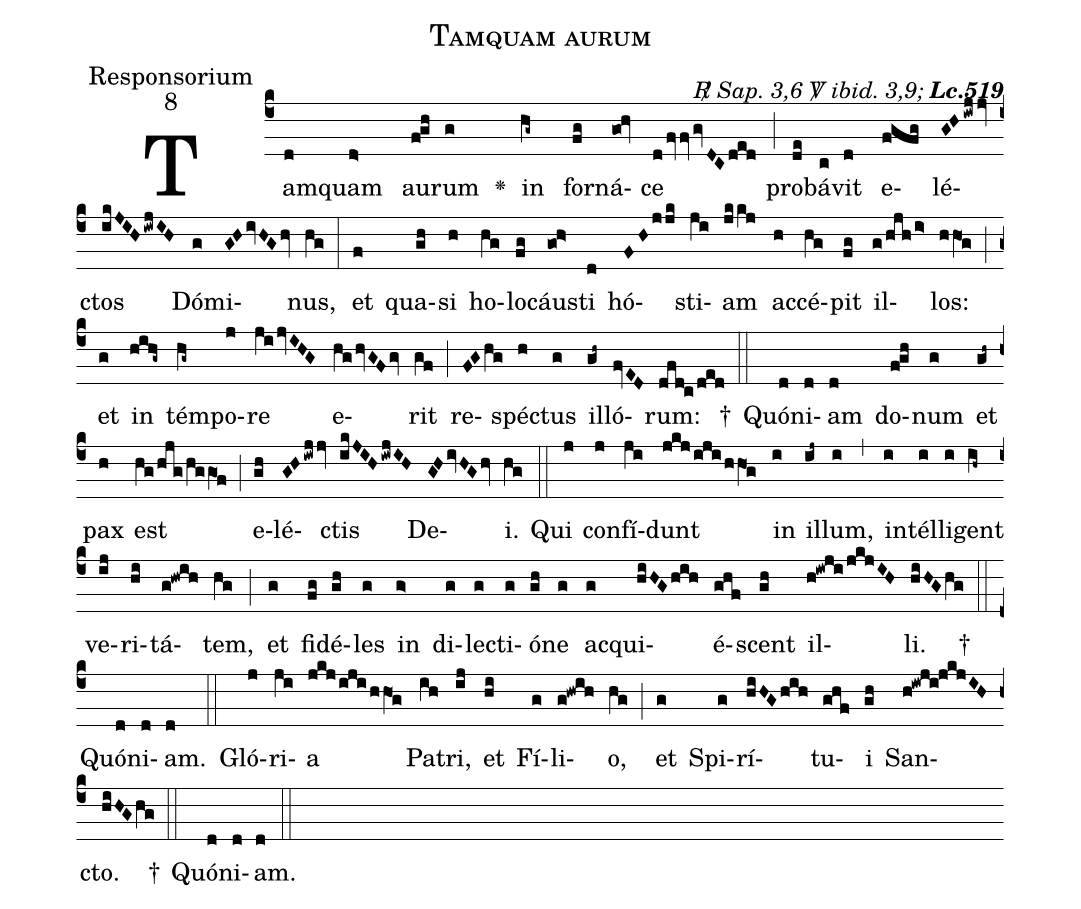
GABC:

name:Tamquam aurum;
office-part:Responsorium;
mode:8;
commentary:{\itshape\mdseries \Rbar\  Sap.\ 3,6 \Vbar\  ibid.\ 3,9;\/} {\bfseries Lc.519};
%%
(c4) Tam(d)quam(d>) au(fgh)rum(g) <v>\greheightstar</v>() in(hg~) for(fg)ná(go0!hv)ce(dfvfvgvDCded) (;) pro(de)bá(c)vit(d) e(fgfg)lé(GHiwjjv)ctos(ikJIHiwjIH) Dó(g)mi(GHivHGhv)nus,(hg) (:) et(f) qua(gh)si(h) ho(hg)lo(fg)cáu(go0!h>)sti(d) hó(FHjjk)sti(ji)am(jkkj) ac(h)cé(hg)pit(fg) il(g/hjh/i>)los:(hhO1g) (;) et(g) in(h!i@hg~) tém(hg~)po(j)re(jijvIHG) e(hghvGFgv)rit(gf) (;) re(FGhg)spé(h)ctus(g) il(gh~)ló(fvED)rum:(dfd!c/ded) †(::) Quó(d)ni(d)am(d) do(fgh)num(g) et(gh~) pax(h) est(hg/hjg/hggO1f) (;) e(gh)lé(GHiwjjv)ctis(ikJIHiwjIH) De(GHivHGhv)i.(hg) (::)
 Qui(j) con(j)fí(ji)dunt(jkjijihhO1g) in(i) il(ij~)lum,(i) (,) in(i)tél(i)li(i)gent(ih~) ve(ij)ri(hi)tá(g!hwih)tem,(hg) (;) et(g) fi(fg)dé(gh)les(g) in(g>) di(g)le(g)cti(g)ó(gh)ne(g) ac(g)qui(hiHGhih)é(ghf)scent(gh) il(h!iwji/jkjIH)li.(hiHGhg) †(::) Quó(d)ni(d)am.(d) (::)
Gló(j)ri(ji)a(jkjijihhO1g) Pa(ih)tri,(ij) et(hi) Fí(g)li(g@hwih)o,(hg) (;) et(g) Spi(g)rí(hiHGhih)tu(ghf)i(gh) San(h@iwji!jkjIH)cto.(hiHGhg) †(::) Quó(d)ni(d)am.(d::)
